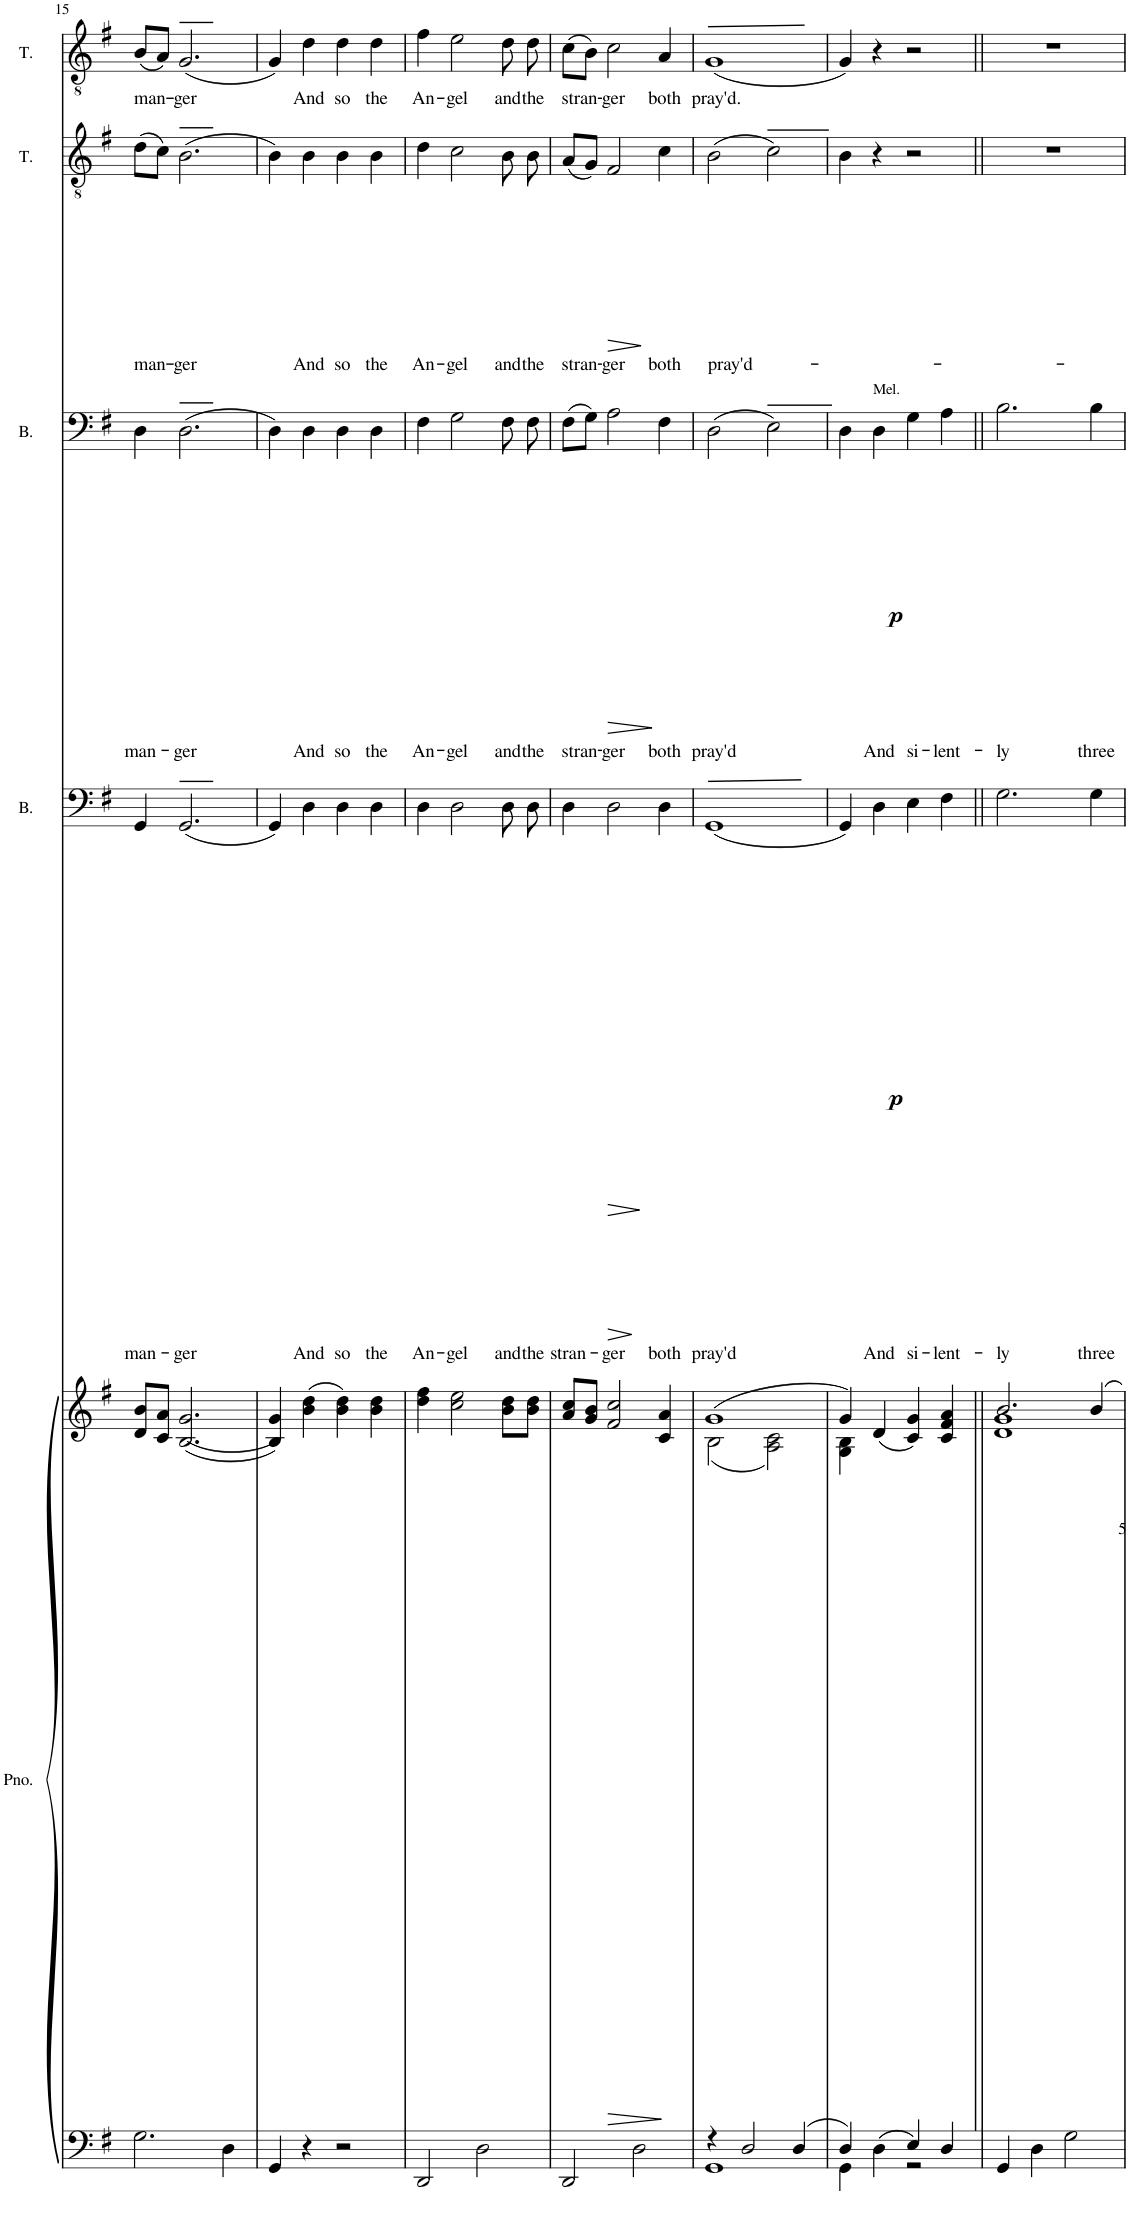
**kern	**kern	**dynam	**kern	**text	**dynam	**kern	**text	**dynam	**kern	**text	**dynam	**kern	**text
*part5	*part5	*part5	*part4	*part4	*part4	*part3	*part3	*part3	*part2	*part2	*part2	*part1	*part1
*staff6	*staff5	*staff5/6	*staff4	*staff4	*staff4	*staff3	*staff3	*staff3	*staff2	*staff2	*staff2	*staff1	*staff1
*I"Piano	*	*	*I"Bass	*	*	*I"Bass	*	*	*I"Tenor	*	*	*I"Tenor	*
*I'Pno.	*	*	*I'B.	*	*	*I'B.	*	*	*I'T.	*	*	*I'T.	*
!!LO:PB:g=z
*clefF4	*clefG2	*	*clefF4	*	*	*clefF4	*	*	*clefGv2	*	*	*clefGv2	*
*k[f#]	*k[f#]	*	*k[f#]	*	*	*k[f#]	*	*	*k[f#]	*	*	*k[f#]	*
*M4/4	*M4/4	*	*M4/4	*	*	*M4/4	*	*	*M4/4	*	*	*M4/4	*
*met(c)	*met(c)	*	*met(c)	*	*	*met(c)	*	*	*met(c)	*	*	*met(c)	*
=15	=15	=15	=15	=15	=15	=15	=15	=15	=15	=15	=15	=15	=15
!	!	!	!	!LO:LY:b	!	!	!LO:LY:b	!	!	!LO:LY:b	!	!	!LO:LY:b
2.G\	8d/ 8b/L	.	4GG/	man-	.	4D\	man-	.	(8d\L	man-	.	(8B/L	man-
.	8c/ 8a/J	.	.	.	.	.	.	.	8c\J)	.	.	8A/J)	.
!	!	!	!	!LO:LY:b	!	!	!LO:LY:b	!	!	!LO:LY:b	!	!	!LO:LY:b
.	((2.B/ 2.g/	.	(2.GG/	-ger	.	(2.D\	-ger	.	(2.B\	-ger	.	(2.G/	-ger
4D\	.	.	.	.	.	.	.	.	.	.	.	.	.
=16	=16	=16	=16	=16	=16	=16	=16	=16	=16	=16	=16	=16	=16
4GG/	4B/ 4g/))	.	4GG/)	.	.	4D\)	.	.	4B\)	.	.	4G/)	.
!	!	!	!	!LO:LY:b	!	!	!LO:LY:b	!	!	!LO:LY:b	!	!	!LO:LY:b
4r	(4b\ 4dd\	.	4D\	And	.	4D\	And	.	4B\	And	.	4d\	And
!	!	!	!	!LO:LY:b	!	!	!LO:LY:b	!	!	!LO:LY:b	!	!	!LO:LY:b
2r	4b\ 4dd\)	.	4D\	so	.	4D\	so	.	4B\	so	.	4d\	so
!	!	!	!	!LO:LY:b	!	!	!LO:LY:b	!	!	!LO:LY:b	!	!	!LO:LY:b
.	4b\ 4dd\	.	4D\	the	.	4D\	the	.	4B\	the	.	4d\	the
=17	=17	=17	=17	=17	=17	=17	=17	=17	=17	=17	=17	=17	=17
!	!	!	!	!LO:LY:b	!	!	!LO:LY:b	!	!	!LO:LY:b	!	!	!LO:LY:b
2DD/	4dd\ 4ff#\	.	4D\	An-	.	4F#\	An-	.	4d\	An-	.	4f#\	An-
!	!	!	!	!LO:LY:b	!	!	!LO:LY:b	!	!	!LO:LY:b	!	!	!LO:LY:b
.	2cc\ 2ee\	.	2D\	-gel	.	2G\	-gel	.	2c\	-gel	.	2e\	-gel
2D\	.	.	.	.	.	.	.	.	.	.	.	.	.
!	!	!	!	!LO:LY:b	!	!	!LO:LY:b	!	!	!LO:LY:b	!	!	!LO:LY:b
.	8b\ 8dd\L	.	8D\L	and	.	8F#\	and	.	8B\	and	.	8d\	and
!	!	!	!	!LO:LY:b	!	!	!LO:LY:b	!	!	!LO:LY:b	!	!	!LO:LY:b
.	8b\ 8dd\J	.	8D\J	the	.	8F#\	the	.	8B\	the	.	8d\	the
=18	=18	=18	=18	=18	=18	=18	=18	=18	=18	=18	=18	=18	=18
!	!	!	!	!LO:LY:b	!	!	!LO:LY:b	!	!	!LO:LY:b	!	!	!LO:LY:b
2DD/	8a/ 8cc/L	.	4D\	stran-	.	(8F#\L	stran-	.	(8A/L	stran-	.	(8c\L	stran-
.	8g/ 8b/J	.	.	.	.	8G\J)	.	.	8G/J)	.	.	8B\J)	.
!	!	!LO:HP:b	!	!LO:LY:b	!LO:HP:b	!	!LO:LY:b	!LO:HP:b	!	!LO:LY:b	!LO:HP:b	!	!LO:LY:b
.	2f#/ 2cc/	>	2D\	-ger	>	2A\	-ger	>	2F#/	-ger	>	2c\	-ger
2D\	.	.	.	.	.	.	.	.	.	.	.	.	.
!	!	!	!	!LO:LY:b	!LO:HP:b	!	!LO:LY:b	!	!	!LO:LY:b	!	!	!LO:LY:b
.	4c/ 4a/	.	4D\	both	>	4F#\	both	.	4c\	both	.	4A/	both
.	.	]	.	.	] ]	.	.	]	.	.	]	.	.
=19	=19	=19	=19	=19	=19	=19	=19	=19	=19	=19	=19	=19	=19
*^	*^	*	*	*	*	*	*	*	*	*	*	*	*
!	!	!	!	!	!	!LO:LY:b	!	!	!LO:LY:b	!	!	!LO:LY:b	!	!	!LO:LY:b
4r	1GG	(1g	(2B\	.	(1GG	pray'd	.	(2D\	pray'd	.	(2B\	pray'd-	.	(1G	pray'd.
2D/	.	.	.	.	.	.	.	.	.	.	.	.	.	.	.
.	.	.	2A\ 2c\)	.	.	.	.	2E\)	.	.	2c\)	.	.	.	.
4D/	.	.	.	.	.	.	.	.	.	.	.	.	.	.	.
=20	=20	=20	=20	=20	=20	=20	=20	=20	=20	=20	=20	=20	=20	=20	=20
4D/	4GG\	4g/)	4G\ 4B\	.	4GG/)	.	.	4D\	.	.	4B\	.	.	4G/)	.
!	!	!	!	!	!	!	!	!LO:TX:a:t=Mel.	!	!	!	!	!	!	!
!	!	!	!	!LO:DY:b=2	!	!LO:LY:b	!LO:DY:b	!	!LO:LY:b	!LO:DY:b	!	!	!	!	!
4D\	4ryy	(4d/	4ryy	p	4D\	And	p	4D\	And	p	4r	.	.	4r	.
!	!	!	!	!	!	!LO:LY:b	!	!	!LO:LY:b	!	!	!	!	!	!
4E/	2r	4c/ 4g/)	2ryy	.	4E\	si-	.	4G\	si-	.	2r	.	.	2r	.
!	!	!	!	!	!	!LO:LY:b	!	!	!LO:LY:b	!	!	!	!	!	!
4D/	.	4c/ 4f#/ 4a/	.	.	4F#\	-lent-	.	4A\	-lent-	.	.	.	.	.	.
*v	*v	*	*	*	*	*	*	*	*	*	*	*	*	*	*
=21||	=21||	=21||	=21||	=21||	=21||	=21||	=21||	=21||	=21||	=21||	=21||	=21||	=21||	=21||
!	!	!	!	!	!LO:LY:b	!	!	!LO:LY:b	!	!	!	!	!	!
4GG/	2.b/	1d 1g	.	2.G\	-ly	.	2.B\	-ly	.	1r	.	.	1r	.
4D\	.	.	.	.	.	.	.	.	.	.	.	.	.	.
2G\	.	.	.	.	.	.	.	.	.	.	.	.	.	.
!	!	!	!	!	!LO:LY:b	!	!	!LO:LY:b	!	!	!	!	!	!
.	4b/	.	.	4G\	three	.	4B\	three	.	.	.	.	.	.
*	*v	*v	*	*	*	*	*	*	*	*	*	*	*	*
=	=	=	=	=	=	=	=	=	=	=	=	=	=
*-	*-	*-	*-	*-	*-	*-	*-	*-	*-	*-	*-	*-	*-
